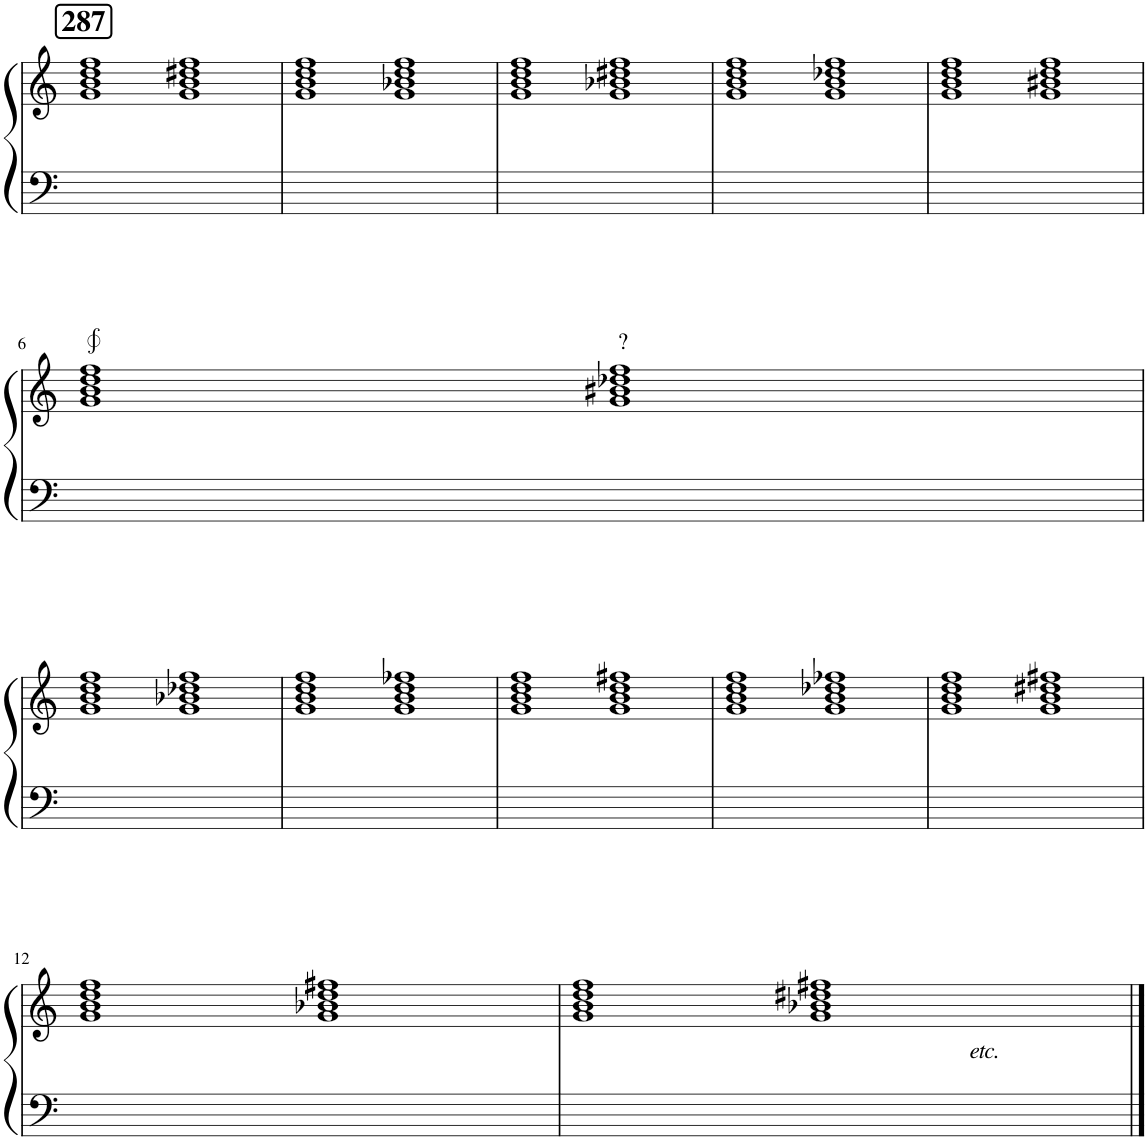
**kern	**kern	**text
*part1	*part1	*part1
*staff2	*staff1	*staff1
*I"Piano	*	*
*I'Pno.	*	*
*clefF4	*clefG2	*
*k[]	*k[]	*
*M2/1	*M2/1	*
!!LO:REH:place=s1:a:B:cj:fs=14:t=287
=1	=1	=1
0ryy	1g 1b 1dd 1ff	.
.	1g 1b 1dd#X 1ff	.
=2	=2	=2
0ryy	1g 1b 1dd 1ff	.
.	1g 1b-X 1dd 1ff	.
=3	=3	=3
0ryy	1g 1b 1dd 1ff	.
.	1g 1b-X 1dd#X 1ff	.
=4	=4	=4
0ryy	1g 1b 1dd 1ff	.
.	1g 1b 1dd-X 1ff	.
=5	=5	=5
0ryy	1g 1b 1dd 1ff	.
.	1g 1b#X 1dd 1ff	.
!!LO:LB:g=z
=6	=6	=6
!	!	!LO:LY:a
0ryy	1g 1b 1dd 1ff	∮
!	!	!LO:LY:a
.	1g 1b#X 1dd-X 1ff	?
!!LO:LB:g=z
=7	=7	=7
0ryy	1g 1b 1dd 1ff	.
.	1g 1b-X 1dd-X 1ff	.
=8	=8	=8
0ryy	1g 1b 1dd 1ff	.
.	1g 1b 1dd 1ff-X	.
=9	=9	=9
0ryy	1g 1b 1dd 1ff	.
.	1g 1b 1dd 1ff#X	.
=10	=10	=10
0ryy	1g 1b 1dd 1ff	.
.	1g 1b 1dd-X 1ff-X	.
=11	=11	=11
0ryy	1g 1b 1dd 1ff	.
.	1g 1b 1dd#X 1ff#X	.
!!LO:LB:g=z
=12	=12	=12
0ryy	1g 1b 1dd 1ff	.
.	1g 1b-X 1dd 1ff#X	.
=13	=13	=13
*	*^	*
0ryy	1b 1dd 1ff	1g	.
!	!	!LO:N:head=open	!
.	1b-X 1dd#X 1ff#X	[2g	.
!	!	!	!LO:LY:b
.	.	2g]	etc.
*	*v	*v	*
==	==	==
*-	*-	*-
